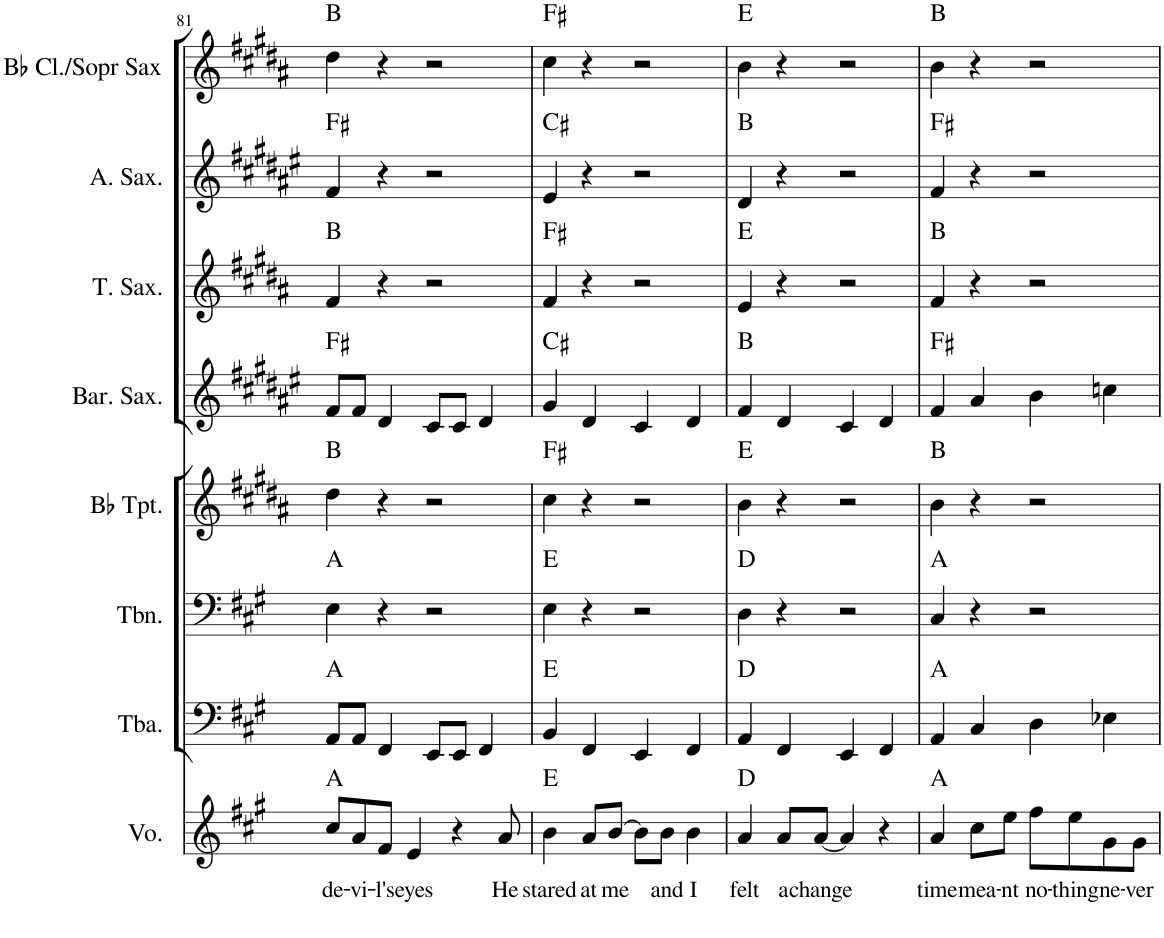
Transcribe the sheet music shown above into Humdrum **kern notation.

**kern	**text	**harte	**kern	**harte	**kern	**harte	**kern	**harte	**kern	**harte	**kern	**harte	**kern	**harte	**kern	**harte
*part8	*part8	*part8	*part7	*part7	*part6	*part6	*part5	*part5	*part4	*part4	*part3	*part3	*part2	*part2	*part1	*part1
*staff8	*staff8	*	*staff7	*	*staff6	*	*staff5	*	*staff4	*	*staff3	*	*staff2	*	*staff1	*
*I"Voice	*	*	*I"Tuba	*	*I"Trombone	*	*I"Bb Trumpet	*	*I"Baritone Saxophone	*	*I"Tenor Saxophone	*	*I"Alto Saxophone	*	*I"Bb Clarinet/sopr sax	*
*I'Vo.	*	*	*I'Tba.	*	*I'Tbn.	*	*I'Bb Tpt.	*	*I'Bar. Sax.	*	*I'T. Sax.	*	*I'A. Sax.	*	*I'Bb Cl./Sopr Sax	*
!!LO:PB:g=z
*clefG2	*	*	*clefF4	*	*clefF4	*	*clefG2	*	*clefG2	*	*clefG2	*	*clefG2	*	*clefG2	*
*	*	*	*	*	*	*	*Trd1c2	*	*Trd12c21	*	*Trd8c14	*	*Trd5c9	*	*Trd1c2	*
*k[f#c#g#]	*	*	*k[f#c#g#]	*	*k[f#c#g#]	*	*k[f#c#g#d#a#]	*	*k[f#c#g#d#a#e#]	*	*k[f#c#g#d#a#]	*	*k[f#c#g#d#a#e#]	*	*k[f#c#g#d#a#]	*
*M4/4	*	*	*M4/4	*	*M4/4	*	*M4/4	*	*M4/4	*	*M4/4	*	*M4/4	*	*M4/4	*
=81	=81	=81	=81	=81	=81	=81	=81	=81	=81	=81	=81	=81	=81	=81	=81	=81
!	!LO:LY:b	!	!	!	!	!	!	!	!	!	!	!	!	!	!	!
8cc#/L	de-	A:maj	8AA/L	A:maj	4E\	A:maj	4dd#\	B:maj	8f#/L	F#:maj	4f#/	B:maj	4f#/	F#:maj	4dd#\	B:maj
!	!LO:LY:b	!	!	!	!	!	!	!	!	!	!	!	!	!	!	!
8a/	-vi-	.	8AA/J	.	.	.	.	.	8f#/J	.	.	.	.	.	.	.
!	!LO:LY:b	!	!	!	!	!	!	!	!	!	!	!	!	!	!	!
8f#/J	-l's	.	4FF#/	.	4r	.	4r	.	4d#/	.	4r	.	4r	.	4r	.
!	!LO:LY:b	!	!	!	!	!	!	!	!	!	!	!	!	!	!	!
4e/	eyes	.	.	.	.	.	.	.	.	.	.	.	.	.	.	.
.	.	.	8EE/L	.	2r	.	2r	.	8c#/L	.	2r	.	2r	.	2r	.
4r	.	.	8EE/J	.	.	.	.	.	8c#/J	.	.	.	.	.	.	.
.	.	.	4FF#/	.	.	.	.	.	4d#/	.	.	.	.	.	.	.
!	!LO:LY:b	!	!	!	!	!	!	!	!	!	!	!	!	!	!	!
8a/	He	.	.	.	.	.	.	.	.	.	.	.	.	.	.	.
=82	=82	=82	=82	=82	=82	=82	=82	=82	=82	=82	=82	=82	=82	=82	=82	=82
!	!LO:LY:b	!	!	!	!	!	!	!	!	!	!	!	!	!	!	!
4b\	stared	E:maj	4BB/	E:maj	4E\	E:maj	4cc#\	F#:maj	4g#/	C#:maj	4f#/	F#:maj	4e#/	C#:maj	4cc#\	F#:maj
!	!LO:LY:b	!	!	!	!	!	!	!	!	!	!	!	!	!	!	!
8a/L	at	.	4FF#/	.	4r	.	4r	.	4d#/	.	4r	.	4r	.	4r	.
!	!LO:LY:b	!	!	!	!	!	!	!	!	!	!	!	!	!	!	!
[8b/J	me	.	.	.	.	.	.	.	.	.	.	.	.	.	.	.
8b\L]	.	.	4EE/	.	2r	.	2r	.	4c#/	.	2r	.	2r	.	2r	.
!	!LO:LY:b	!	!	!	!	!	!	!	!	!	!	!	!	!	!	!
8b\J	and	.	.	.	.	.	.	.	.	.	.	.	.	.	.	.
!	!LO:LY:b	!	!	!	!	!	!	!	!	!	!	!	!	!	!	!
4b\	I	.	4FF#/	.	.	.	.	.	4d#/	.	.	.	.	.	.	.
=83	=83	=83	=83	=83	=83	=83	=83	=83	=83	=83	=83	=83	=83	=83	=83	=83
!	!LO:LY:b	!	!	!	!	!	!	!	!	!	!	!	!	!	!	!
4a/	felt	D:maj	4AA/	D:maj	4D\	D:maj	4b\	E:maj	4f#/	B:maj	4e/	E:maj	4d#/	B:maj	4b\	E:maj
!	!LO:LY:b	!	!	!	!	!	!	!	!	!	!	!	!	!	!	!
8a/L	a	.	4FF#/	.	4r	.	4r	.	4d#/	.	4r	.	4r	.	4r	.
!	!LO:LY:b	!	!	!	!	!	!	!	!	!	!	!	!	!	!	!
[8a/J	change	.	.	.	.	.	.	.	.	.	.	.	.	.	.	.
4a/]	.	.	4EE/	.	2r	.	2r	.	4c#/	.	2r	.	2r	.	2r	.
4r	.	.	4FF#/	.	.	.	.	.	4d#/	.	.	.	.	.	.	.
=84	=84	=84	=84	=84	=84	=84	=84	=84	=84	=84	=84	=84	=84	=84	=84	=84
!	!LO:LY:b	!	!	!	!	!	!	!	!	!	!	!	!	!	!	!
4a/	time	A:maj	4AA/	A:maj	4C#/	A:maj	4b\	B:maj	4f#/	F#:maj	4f#/	B:maj	4f#/	F#:maj	4b\	B:maj
!	!LO:LY:b	!	!	!	!	!	!	!	!	!	!	!	!	!	!	!
8cc#\L	mea-	.	4C#/	.	4r	.	4r	.	4a#/	.	4r	.	4r	.	4r	.
!	!LO:LY:b	!	!	!	!	!	!	!	!	!	!	!	!	!	!	!
8ee\J	-nt	.	.	.	.	.	.	.	.	.	.	.	.	.	.	.
!	!LO:LY:b	!	!	!	!	!	!	!	!	!	!	!	!	!	!	!
8ff#\L	no-	.	4D\	.	2r	.	2r	.	4b\	.	2r	.	2r	.	2r	.
!	!LO:LY:b	!	!	!	!	!	!	!	!	!	!	!	!	!	!	!
8ee\	-thing	.	.	.	.	.	.	.	.	.	.	.	.	.	.	.
!	!LO:LY:b	!	!	!	!	!	!	!	!	!	!	!	!	!	!	!
8g#\	ne-	.	4E-X\	.	.	.	.	.	4ccn\	.	.	.	.	.	.	.
!	!LO:LY:b	!	!	!	!	!	!	!	!	!	!	!	!	!	!	!
8g#\J	-ver	.	.	.	.	.	.	.	.	.	.	.	.	.	.	.
=	=	=	=	=	=	=	=	=	=	=	=	=	=	=	=	=
*-	*-	*-	*-	*-	*-	*-	*-	*-	*-	*-	*-	*-	*-	*-	*-	*-
